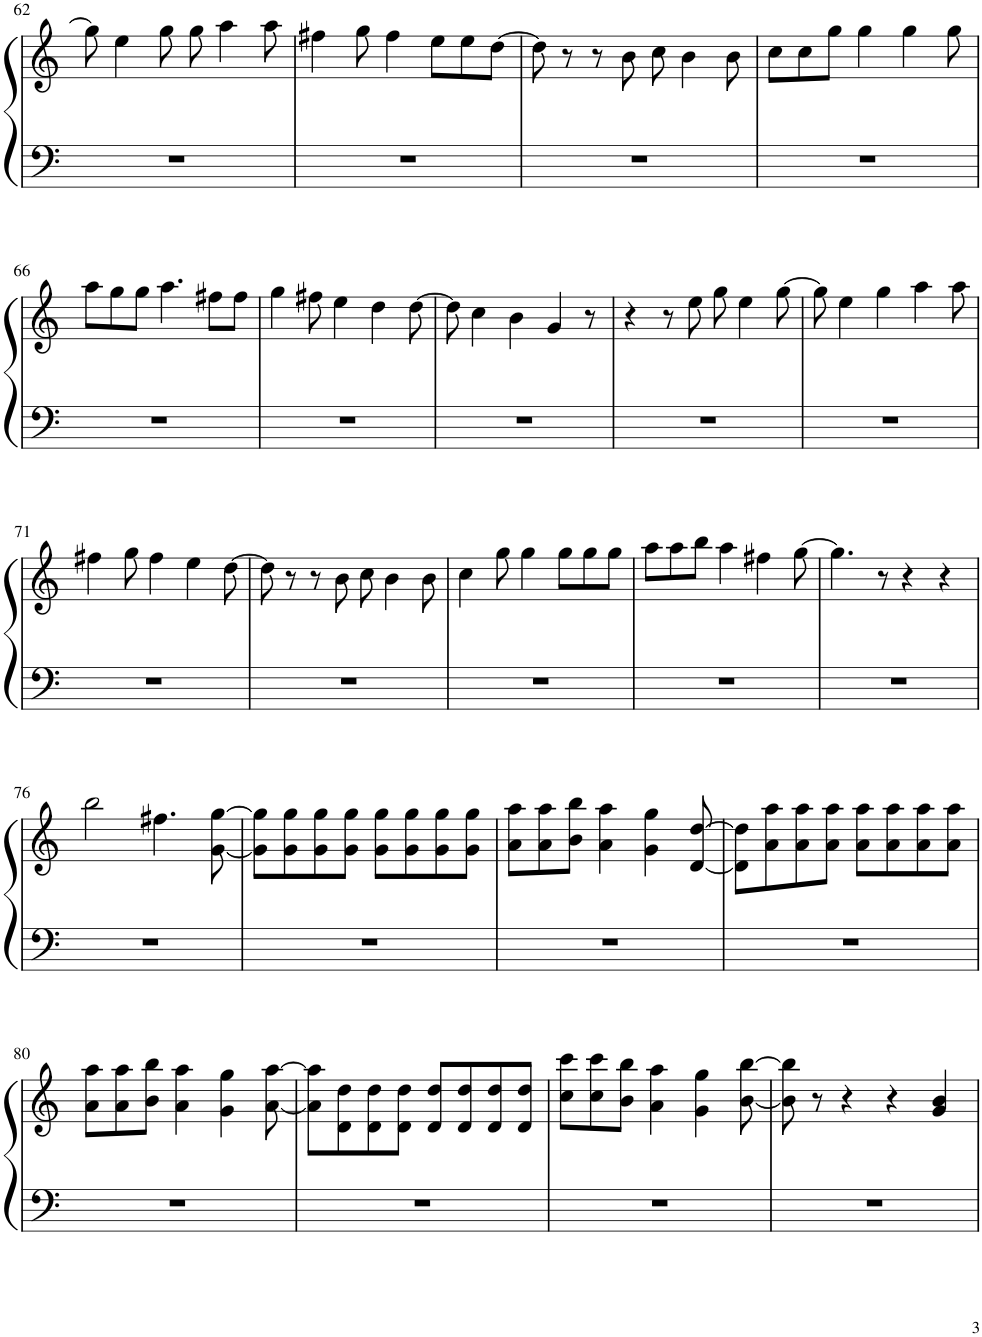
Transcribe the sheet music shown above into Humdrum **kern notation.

**kern	**kern
*part1	*part1
*staff2	*staff1
*I"Piano	*
*I'Pno.	*
!!LO:PB:g=z
*clefF4	*clefG2
*k[]	*k[]
*M4/4	*M4/4
=62	=62
1r	8gg\]
.	4ee\
.	8gg\
.	8gg\
.	4aa\
.	8aa\
=63	=63
1r	4ff#X\
.	8gg\
.	4ff#\
.	8ee\L
.	8ee\
.	[8dd\J
=64	=64
1r	8dd\]
.	8r
.	8r
.	8b\
.	8cc\
.	4b\
.	8b\
=65	=65
1r	8cc\L
.	8cc\
.	8gg\J
.	4gg\
.	4gg\
.	8gg\
!!LO:LB:g=z
=66	=66
1r	8aa\L
.	8gg\
.	8gg\J
.	4.aa\
.	8ff#X\L
.	8ff#\J
=67	=67
1r	4gg\
.	8ff#X\
.	4ee\
.	4dd\
.	[8dd\
=68	=68
1r	8dd\]
.	4cc\
.	4b\
.	4g/
.	8r
=69	=69
1r	4r
.	8r
.	8ee\
.	8gg\
.	4ee\
.	[8gg\
=70	=70
1r	8gg\]
.	4ee\
.	4gg\
.	4aa\
.	8aa\
!!LO:LB:g=z
=71	=71
1r	4ff#X\
.	8gg\
.	4ff#\
.	4ee\
.	[8dd\
=72	=72
1r	8dd\]
.	8r
.	8r
.	8b\
.	8cc\
.	4b\
.	8b\
=73	=73
1r	4cc\
.	8gg\
.	4gg\
.	8gg\L
.	8gg\
.	8gg\J
=74	=74
1r	8aa\L
.	8aa\
.	8bb\J
.	4aa\
.	4ff#X\
.	[8gg\
=75	=75
1r	4.gg\]
.	8r
.	4r
.	4r
!!LO:LB:g=z
=76	=76
1r	2bb\
.	4.ff#X\
.	[8g\ [8gg\
=77	=77
1r	8g\] 8gg\]L
.	8g\ 8gg\
.	8g\ 8gg\
.	8g\ 8gg\J
.	8g\ 8gg\L
.	8g\ 8gg\
.	8g\ 8gg\
.	8g\ 8gg\J
=78	=78
1r	8a\ 8aa\L
.	8a\ 8aa\
.	8b\ 8bb\J
.	4a\ 4aa\
.	4g\ 4gg\
.	[8d/ [8dd/
=79	=79
1r	8d\] 8dd\]L
.	8a\ 8aa\
.	8a\ 8aa\
.	8a\ 8aa\J
.	8a\ 8aa\L
.	8a\ 8aa\
.	8a\ 8aa\
.	8a\ 8aa\J
!!LO:LB:g=z
=80	=80
1r	8a\ 8aa\L
.	8a\ 8aa\
.	8b\ 8bb\J
.	4a\ 4aa\
.	4g\ 4gg\
.	[8a\ [8aa\
=81	=81
1r	8a\] 8aa\]L
.	8d\ 8dd\
.	8d\ 8dd\
.	8d\ 8dd\J
.	8d/ 8dd/L
.	8d/ 8dd/
.	8d/ 8dd/
.	8d/ 8dd/J
=82	=82
1r	8cc\ 8ccc\L
.	8cc\ 8ccc\
.	8b\ 8bb\J
.	4a\ 4aa\
.	4g\ 4gg\
.	[8b\ [8bb\
=83	=83
1r	8b\] 8bb\]
.	8r
.	4r
.	4r
.	4g/ 4b/
=	=
*-	*-
